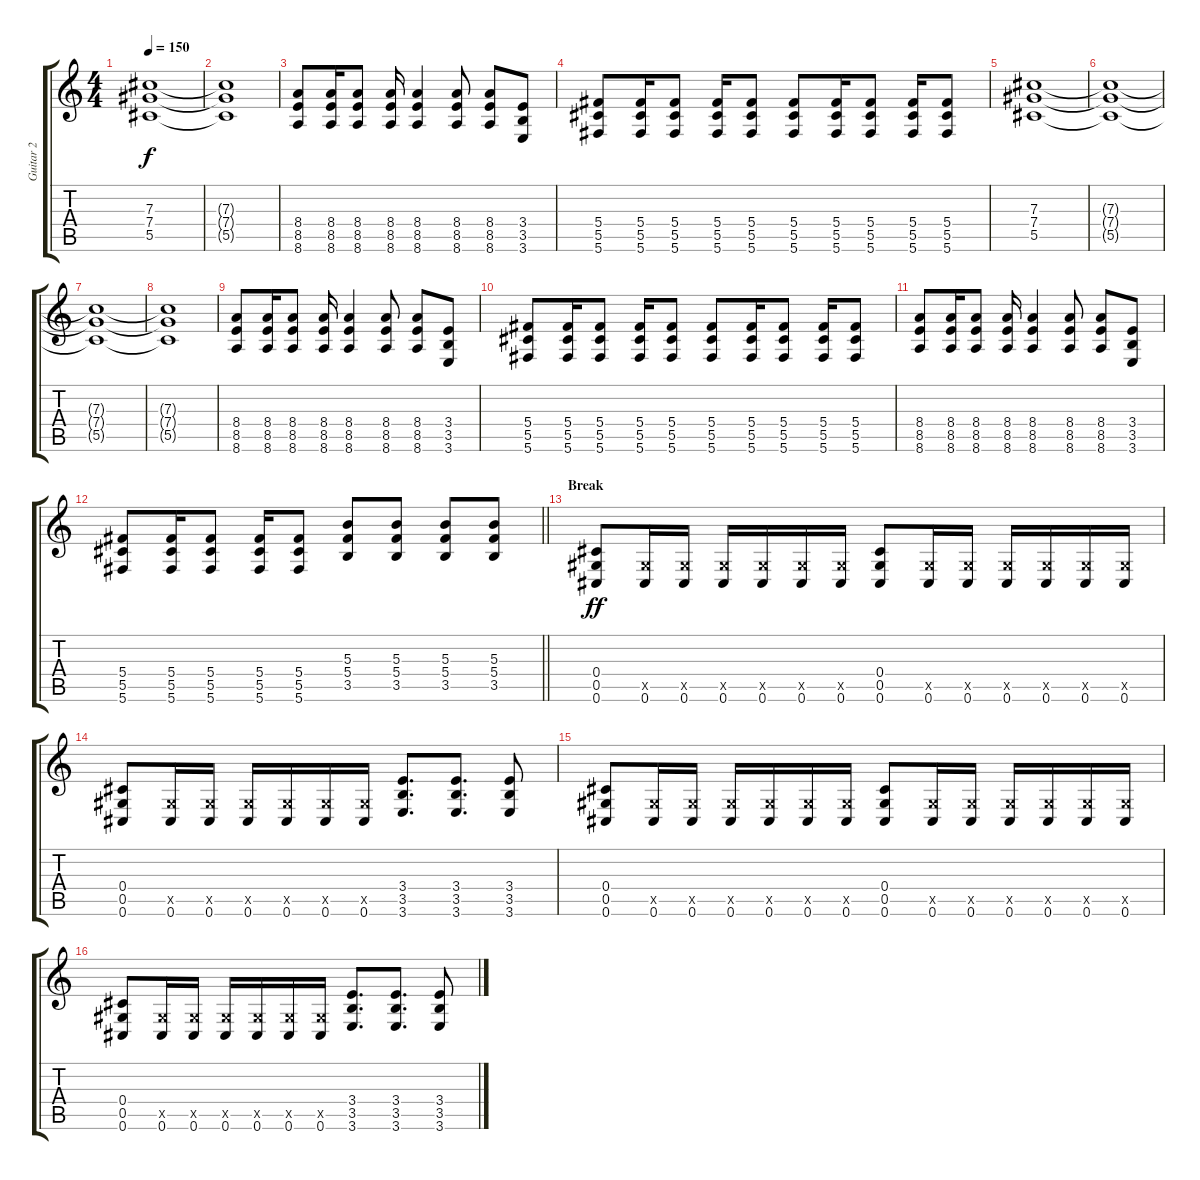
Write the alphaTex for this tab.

\track ("Guitar 2" "Guitar 2") {instrument distortionguitar}
\staff {score tabs}
\tuning (Eb4 Bb3 Gb3 Db3 Ab2 Db2) {hide}
\ts (4 4)
\tempo 150
\clef g2
\ks c
(7.3{t} 7.4{t} 5.5{t}).1{dy f} |
(7.3{t} 7.4{t} 5.5{t}).1 |
(8.4 8.5 8.6).8 (8.4 8.5 8.6).16 (8.4 8.5 8.6).8 (8.4 8.5 8.6).16 (8.4 8.5 8.6).4 (8.4 8.5 8.6).8 (8.4 8.5 8.6).8 (3.4 3.5 3.6).8 |
(5.4 5.5 5.6).8 (5.4 5.5 5.6).16 (5.4 5.5 5.6).8 (5.4 5.5 5.6).16 (5.4 5.5 5.6).8 (5.4 5.5 5.6).8 (5.4 5.5 5.6).16 (5.4 5.5 5.6).8 (5.4 5.5 5.6).16 (5.4 5.5 5.6).8 |
(7.3 7.4 5.5).1 |
(7.3{t} 7.4{t} 5.5{t}).1 |
(7.3{t} 7.4{t} 5.5{t}).1 |
(7.3{t} 7.4{t} 5.5{t}).1 |
(8.4 8.5 8.6).8 (8.4 8.5 8.6).16 (8.4 8.5 8.6).8 (8.4 8.5 8.6).16 (8.4 8.5 8.6).4 (8.4 8.5 8.6).8 (8.4 8.5 8.6).8 (3.4 3.5 3.6).8 |
(5.4 5.5 5.6).8 (5.4 5.5 5.6).16 (5.4 5.5 5.6).8 (5.4 5.5 5.6).16 (5.4 5.5 5.6).8 (5.4 5.5 5.6).8 (5.4 5.5 5.6).16 (5.4 5.5 5.6).8 (5.4 5.5 5.6).16 (5.4 5.5 5.6).8 |
(8.4 8.5 8.6).8 (8.4 8.5 8.6).16 (8.4 8.5 8.6).8 (8.4 8.5 8.6).16 (8.4 8.5 8.6).4 (8.4 8.5 8.6).8 (8.4 8.5 8.6).8 (3.4 3.5 3.6).8 |
\barLineRight lightlight
(5.4 5.5 5.6).8 (5.4 5.5 5.6).16 (5.4 5.5 5.6).8 (5.4 5.5 5.6).16 (5.4 5.5 5.6).8 (5.3 5.4 3.5).8 (5.3 5.4 3.5).8 (5.3 5.4 3.5).8 (5.3 5.4 3.5).8 |
\section ("" "Break")
(0.4 0.5 0.6).8{dy ff volume 16} (0.5{x} 0.6).16 (0.5{x} 0.6).16 (0.5{x} 0.6).16 (0.5{x} 0.6).16 (0.5{x} 0.6).16 (0.5{x} 0.6).16 (0.4 0.5 0.6).8 (0.5{x} 0.6).16 (0.5{x} 0.6).16 (0.5{x} 0.6).16 (0.5{x} 0.6).16 (0.5{x} 0.6).16 (0.5{x} 0.6).16 |
(0.4 0.5 0.6).8 (0.5{x} 0.6).16 (0.5{x} 0.6).16 (0.5{x} 0.6).16 (0.5{x} 0.6).16 (0.5{x} 0.6).16 (0.5{x} 0.6).16 (3.4 3.5 3.6).8{d} (3.4 3.5 3.6).8{d} (3.4 3.5 3.6).8 |
(0.4 0.5 0.6).8 (0.5{x} 0.6).16 (0.5{x} 0.6).16 (0.5{x} 0.6).16 (0.5{x} 0.6).16 (0.5{x} 0.6).16 (0.5{x} 0.6).16 (0.4 0.5 0.6).8 (0.5{x} 0.6).16 (0.5{x} 0.6).16 (0.5{x} 0.6).16 (0.5{x} 0.6).16 (0.5{x} 0.6).16 (0.5{x} 0.6).16 |
(0.4 0.5 0.6).8 (0.5{x} 0.6).16 (0.5{x} 0.6).16 (0.5{x} 0.6).16 (0.5{x} 0.6).16 (0.5{x} 0.6).16 (0.5{x} 0.6).16 (3.4 3.5 3.6).8{d} (3.4 3.5 3.6).8{d} (3.4 3.5 3.6).8
